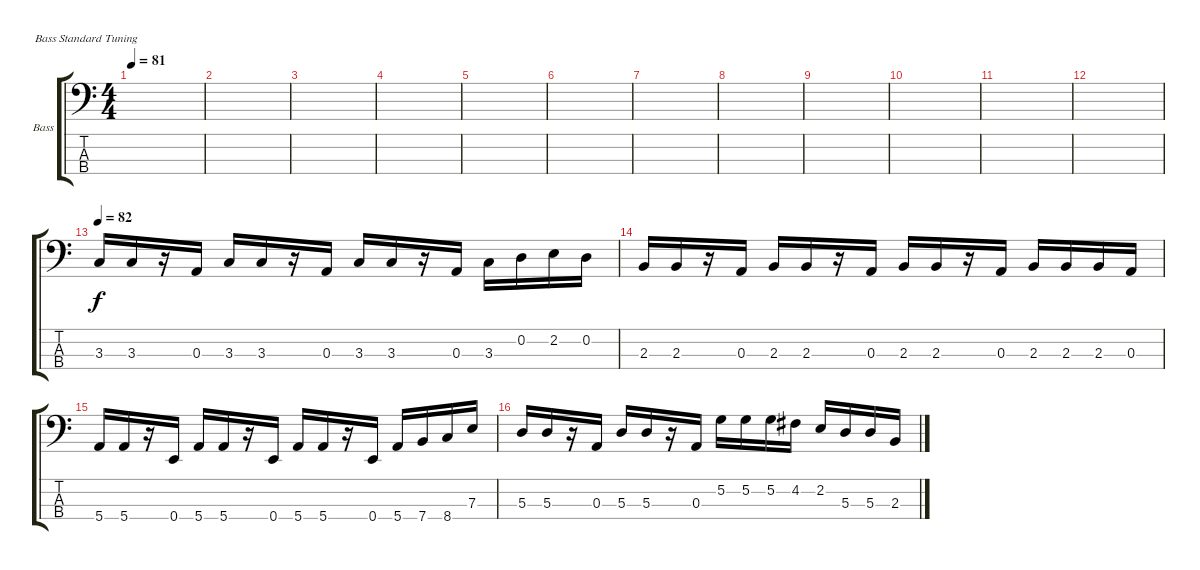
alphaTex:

\defaultSystemsLayout 4
\bracketExtendMode groupsimilarinstruments
\firstSystemTrackNameOrientation horizontal
\otherSystemsTrackNameOrientation horizontal
\track ("Bass" "Bass") {instrument electricbassfinger}
\staff {score tabs}
\tuning (G2 D2 A1 E1)
\ts (4 4)
\tempo 81
\clef f4
\scale
0.333333
\ks c
|
\scale
0.333333 |
\scale
0.333333 |
\scale
0.333333 |
\scale
0.333333 |
\scale
0.333333 |
\scale
0.333333 |
\scale
0.333333 |
\scale
0.333333 |
\scale
0.333333 |
\scale
0.333333 |
\scale
0.333333 |
\tempo 82
\scale
0.333333 3.3.16 3.3.16 r.16 0.3.16 3.3.16 3.3.16 r.16 0.3.16 3.3.16 3.3.16 r.16 0.3.16 3.3.16 0.2.16 2.2.16 0.2.16 |
\scale
0.333333 2.3.16 2.3.16 r.16 0.3.16 2.3.16 2.3.16 r.16 0.3.16 2.3.16 2.3.16 r.16 0.3.16 2.3.16 2.3.16 2.3.16 0.3.16 |
\scale
0.333333 5.4.16 5.4.16 r.16 0.4.16 5.4.16 5.4.16 r.16 0.4.16 5.4.16 5.4.16 r.16 0.4.16 5.4.16 7.4.16 8.4.16 7.3.16 |
\scale
0.333333 5.3.16 5.3.16 r.16 0.3.16 5.3.16 5.3.16 r.16 0.3.16 5.2.16 5.2.16 5.2.16 4.2.16 2.2.16 5.3.16 5.3.16 2.3.16
